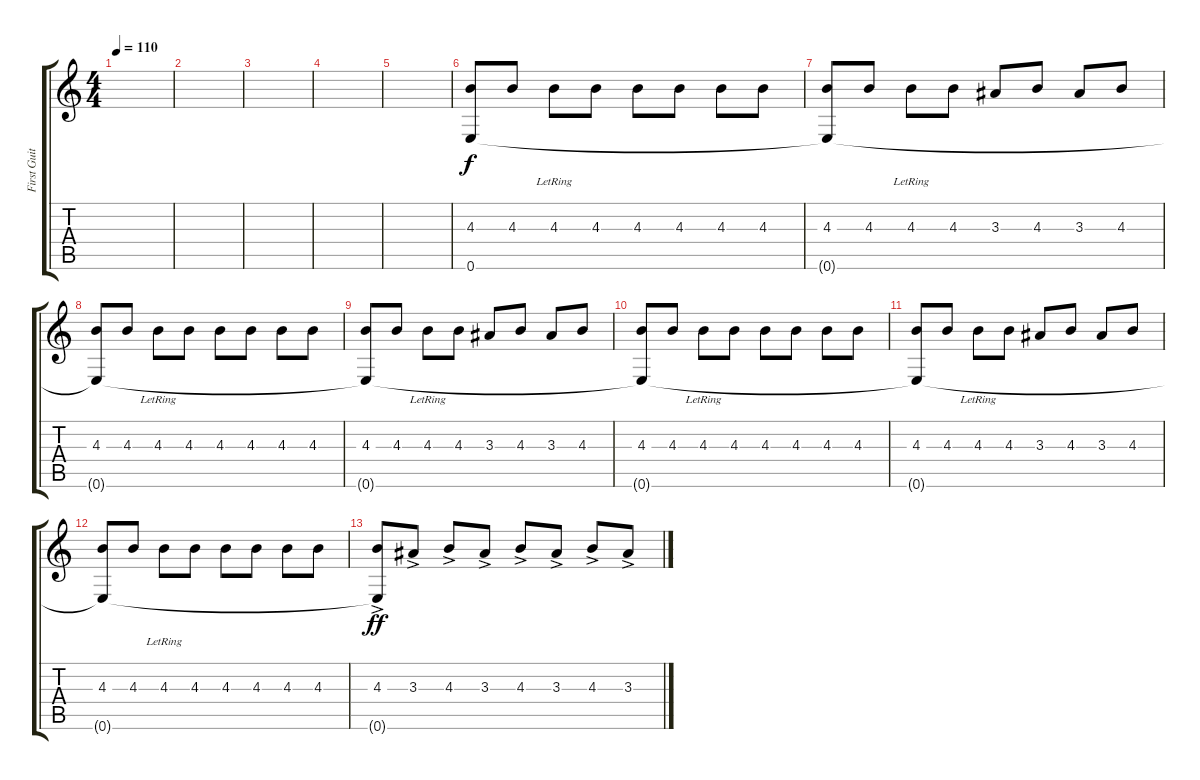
\track ("First Guitar" "First Guit") {instrument overdrivenguitar}
\staff {score tabs}
\tuning (E4 B3 G3 D3 A2 E2) {hide}
\ts (4 4)
\tempo 110
\clef g2
\ks c
|
|
|
|
|
(4.3 0.6).8{dy f} 4.3.8 4.3{lr}.8 4.3.8 4.3.8 4.3.8 4.3.8 4.3.8 |
(4.3 0.6{t}).8 4.3.8 4.3{lr}.8 4.3.8 3.3.8 4.3.8 3.3.8 4.3.8 |
(4.3 0.6{t}).8 4.3.8 4.3{lr}.8 4.3.8 4.3.8 4.3.8 4.3.8 4.3.8 |
(4.3 0.6{t}).8 4.3.8 4.3{lr}.8 4.3.8 3.3.8 4.3.8 3.3.8 4.3.8 |
(4.3 0.6{t}).8 4.3.8 4.3{lr}.8 4.3.8 4.3.8 4.3.8 4.3.8 4.3.8 |
(4.3 0.6{t}).8 4.3.8 4.3{lr}.8 4.3.8 3.3.8 4.3.8 3.3.8 4.3.8 |
(4.3 0.6{t}).8 4.3.8 4.3{lr}.8 4.3.8 4.3.8 4.3.8 4.3.8 4.3.8 |
(4.3{ac} 0.6{t}).8{dy ff} 3.3{ac}.8 4.3{ac}.8 3.3{ac}.8 4.3{ac}.8 3.3{ac}.8 4.3{ac}.8 3.3{ac}.8
